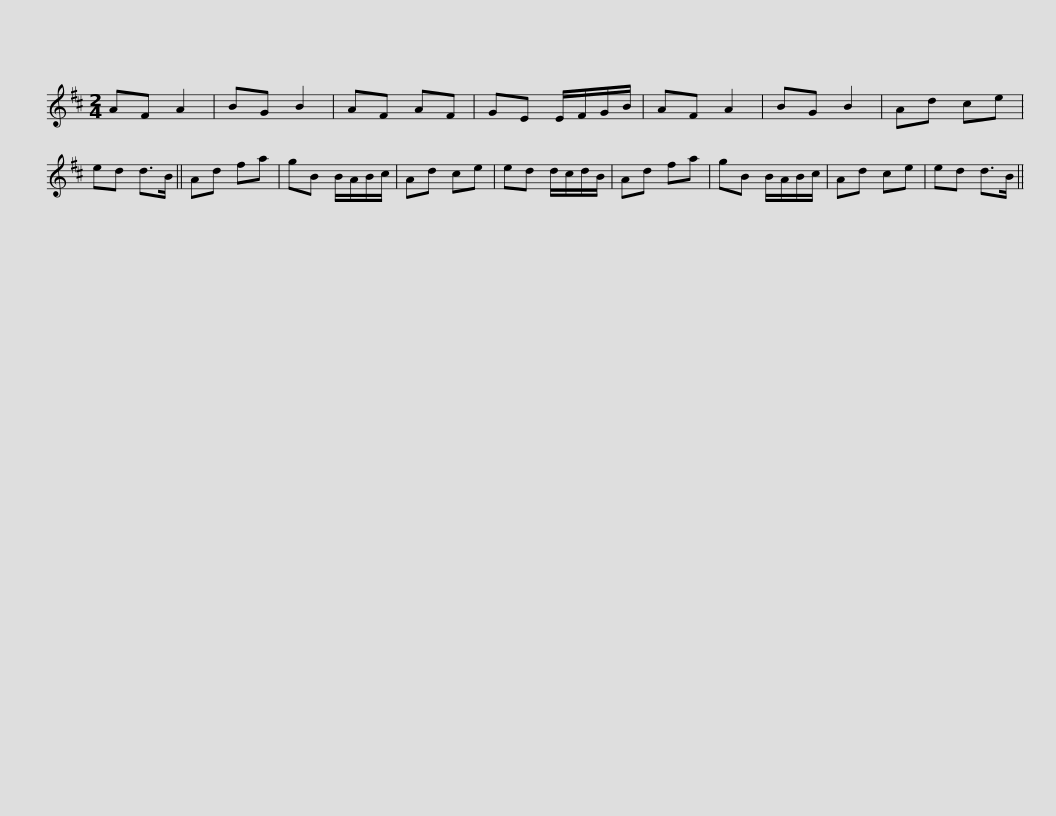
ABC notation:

X:1
L:1/8
M:2/4
I:linebreak $
K:D
V:1 treble
V:1
 AF A2 | BG B2 | AF AF | GE E/F/G/B/ | AF A2 | %5
 BG B2 | Ad ce | ed d>B || Ad fa | gB B/A/B/c/ |$ %10
 Ad ce | ed d/c/d/B/ | Ad fa | gB B/A/B/c/ | Ad ce | %15
 ed d>B || %16
